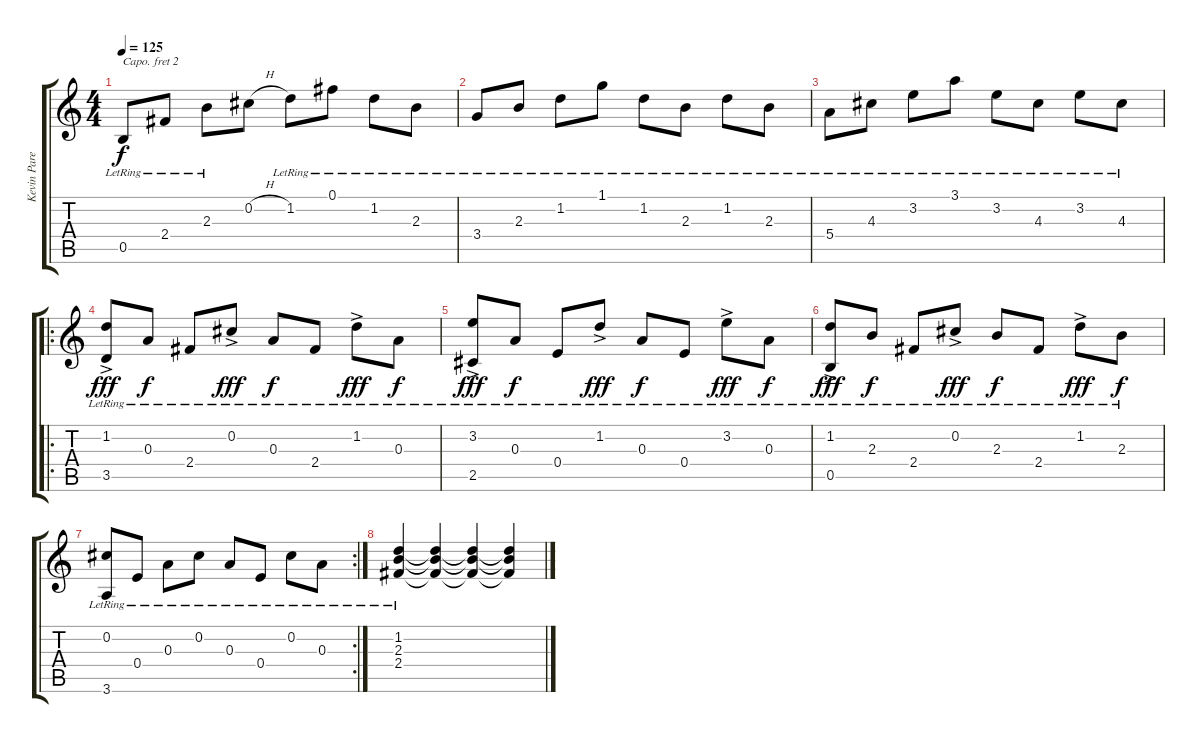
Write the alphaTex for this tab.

\track ("Kevin Parent " "Kevin Pare") {instrument acousticguitarsteel}
\staff {score tabs}
\capo 2
\tuning (E4 B3 G3 D3 A2 E2) {hide}
\ts (4 4)
\tempo 125
\clef g2
\ks c
0.5{lr}.8{dy f} 2.4{lr}.8 2.3{lr}.8 0.2{h}.8 1.2{lr}.8 0.1{lr}.8 1.2{lr}.8 2.3{lr}.8 |
3.4{lr}.8 2.3{lr}.8 1.2{lr}.8 1.1{lr}.8 1.2{lr}.8 2.3{lr}.8 1.2{lr}.8 2.3{lr}.8 |
5.4{lr}.8 4.3{lr}.8 3.2{lr}.8 3.1{lr}.8 3.2{lr}.8 4.3{lr}.8 3.2{lr}.8 4.3{lr}.8 |
\ro
(1.2{ac lr} 3.5{lr}).8{dy fff} 0.3{lr}.8{dy f} 2.4{lr}.8 0.2{ac lr}.8{dy fff} 0.3{lr}.8{dy f} 2.4{lr}.8 1.2{ac lr}.8{dy fff} 0.3{lr}.8{dy f} |
(3.2{ac lr} 2.5{lr}).8{dy fff} 0.3{lr}.8{dy f} 0.4{lr}.8 1.2{ac lr}.8{dy fff} 0.3{lr}.8{dy f} 0.4{lr}.8 3.2{ac lr}.8{dy fff} 0.3{lr}.8{dy f} |
(1.2{ac lr} 0.5{lr}).8{dy fff} 2.3{lr}.8{dy f} 2.4{lr}.8 0.2{ac lr}.8{dy fff} 2.3{lr}.8{dy f} 2.4{lr}.8 1.2{ac lr}.8{dy fff} 2.3{lr}.8{dy f} |
\rc 2
(0.2{lr} 3.6{lr}).8 0.4{lr}.8 0.3{lr}.8 0.2{lr}.8 0.3{lr}.8 0.4{lr}.8 0.2{lr}.8 0.3{lr}.8 |
(1.2{lr} 2.3{lr} 2.4{lr}).4 (1.2{t} 2.3{t} 2.4{t}).4 (1.2{t} 2.3{t} 2.4{t}).4 (1.2{t} 2.3{t} 2.4{t}).4
